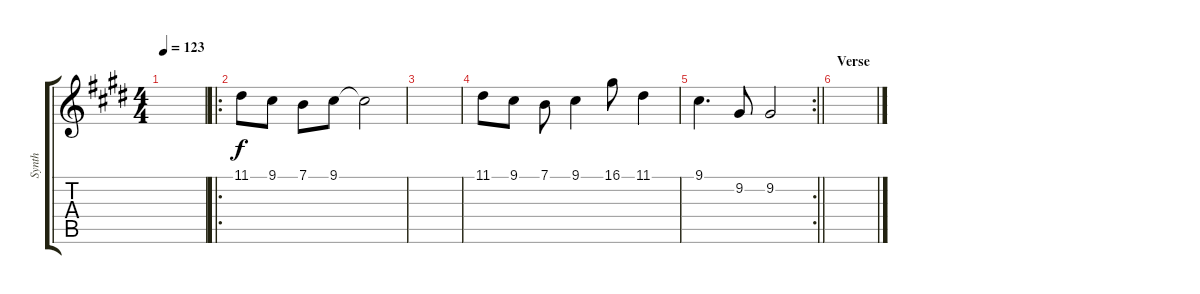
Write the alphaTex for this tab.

\track ("Synth" "Synth") {instrument electricpiano1}
\staff {score tabs}
\tuning (E4 B3 G3 D3 A2 E2) {hide}
\ts (4 4)
\tempo 123
\clef g2
\ks c#minor
|
\ro
11.1.8 9.1.8 7.1.8 9.1.8 9.1{t}.2 |
|
11.1.8 9.1.8 7.1.8 9.1.4 16.1.8 11.1.4 |
\rc 2
\barLineRight lightlight
9.1.4{d} 9.2.8 9.2.2 |
\section ("" "Verse")
